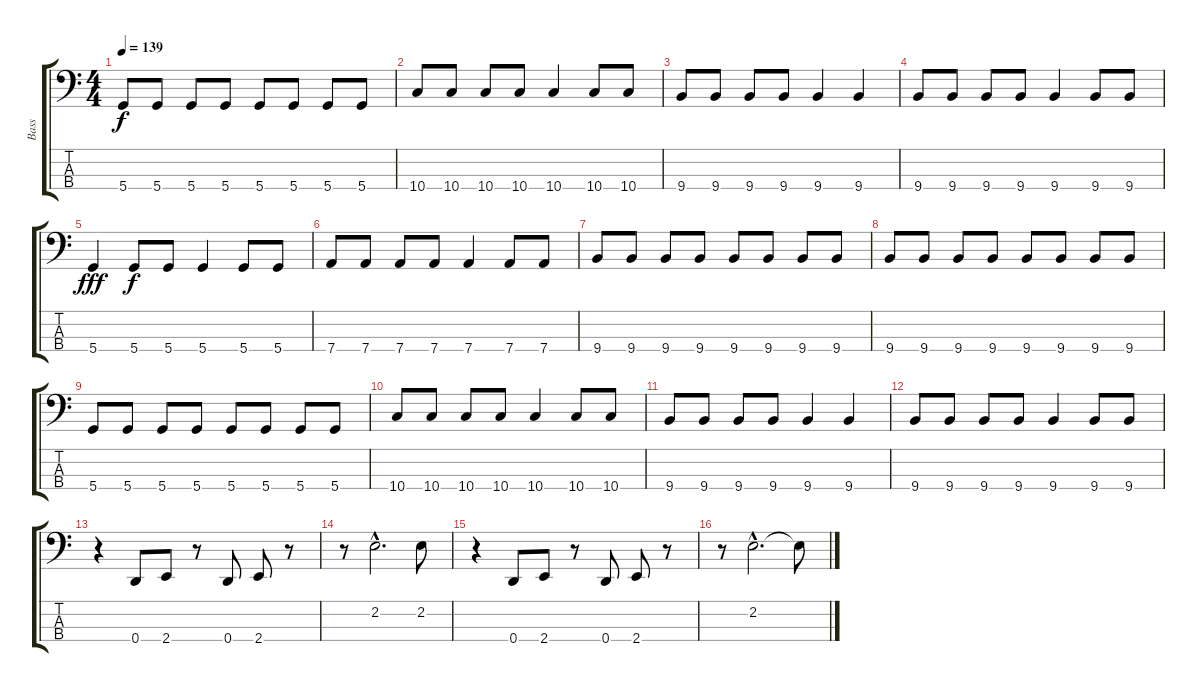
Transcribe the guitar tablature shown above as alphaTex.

\track ("Bass" "Bass") {instrument electricbasspick}
\staff {score tabs}
\tuning (G2 D2 A1 D1) {hide}
\ts (4 4)
\tempo 139
\clef f4
\ks c
5.4.8{dy f} 5.4.8 5.4.8 5.4.8 5.4.8 5.4.8 5.4.8 5.4.8 |
10.4.8 10.4.8 10.4.8 10.4.8 10.4.4 10.4.8 10.4.8 |
9.4.8 9.4.8 9.4.8 9.4.8 9.4.4 9.4.4 |
9.4.8 9.4.8 9.4.8 9.4.8 9.4.4 9.4.8 9.4.8 |
5.4.4{dy fff} 5.4.8{dy f} 5.4.8 5.4.4 5.4.8 5.4.8 |
7.4.8 7.4.8 7.4.8 7.4.8 7.4.4 7.4.8 7.4.8 |
9.4.8 9.4.8 9.4.8 9.4.8 9.4.8 9.4.8 9.4.8 9.4.8 |
9.4.8 9.4.8 9.4.8 9.4.8 9.4.8 9.4.8 9.4.8 9.4.8 |
5.4.8 5.4.8 5.4.8 5.4.8 5.4.8 5.4.8 5.4.8 5.4.8 |
10.4.8 10.4.8 10.4.8 10.4.8 10.4.4 10.4.8 10.4.8 |
9.4.8 9.4.8 9.4.8 9.4.8 9.4.4 9.4.4 |
9.4.8 9.4.8 9.4.8 9.4.8 9.4.4 9.4.8 9.4.8 |
r.4 0.4.8 2.4.8 r.8 0.4.8 2.4.8 r.8 |
r.8 2.2{hac}.2{d} 2.2.8 |
r.4 0.4.8 2.4.8 r.8 0.4.8 2.4.8 r.8 |
r.8 2.2{hac}.2{d} 2.2{t}.8
